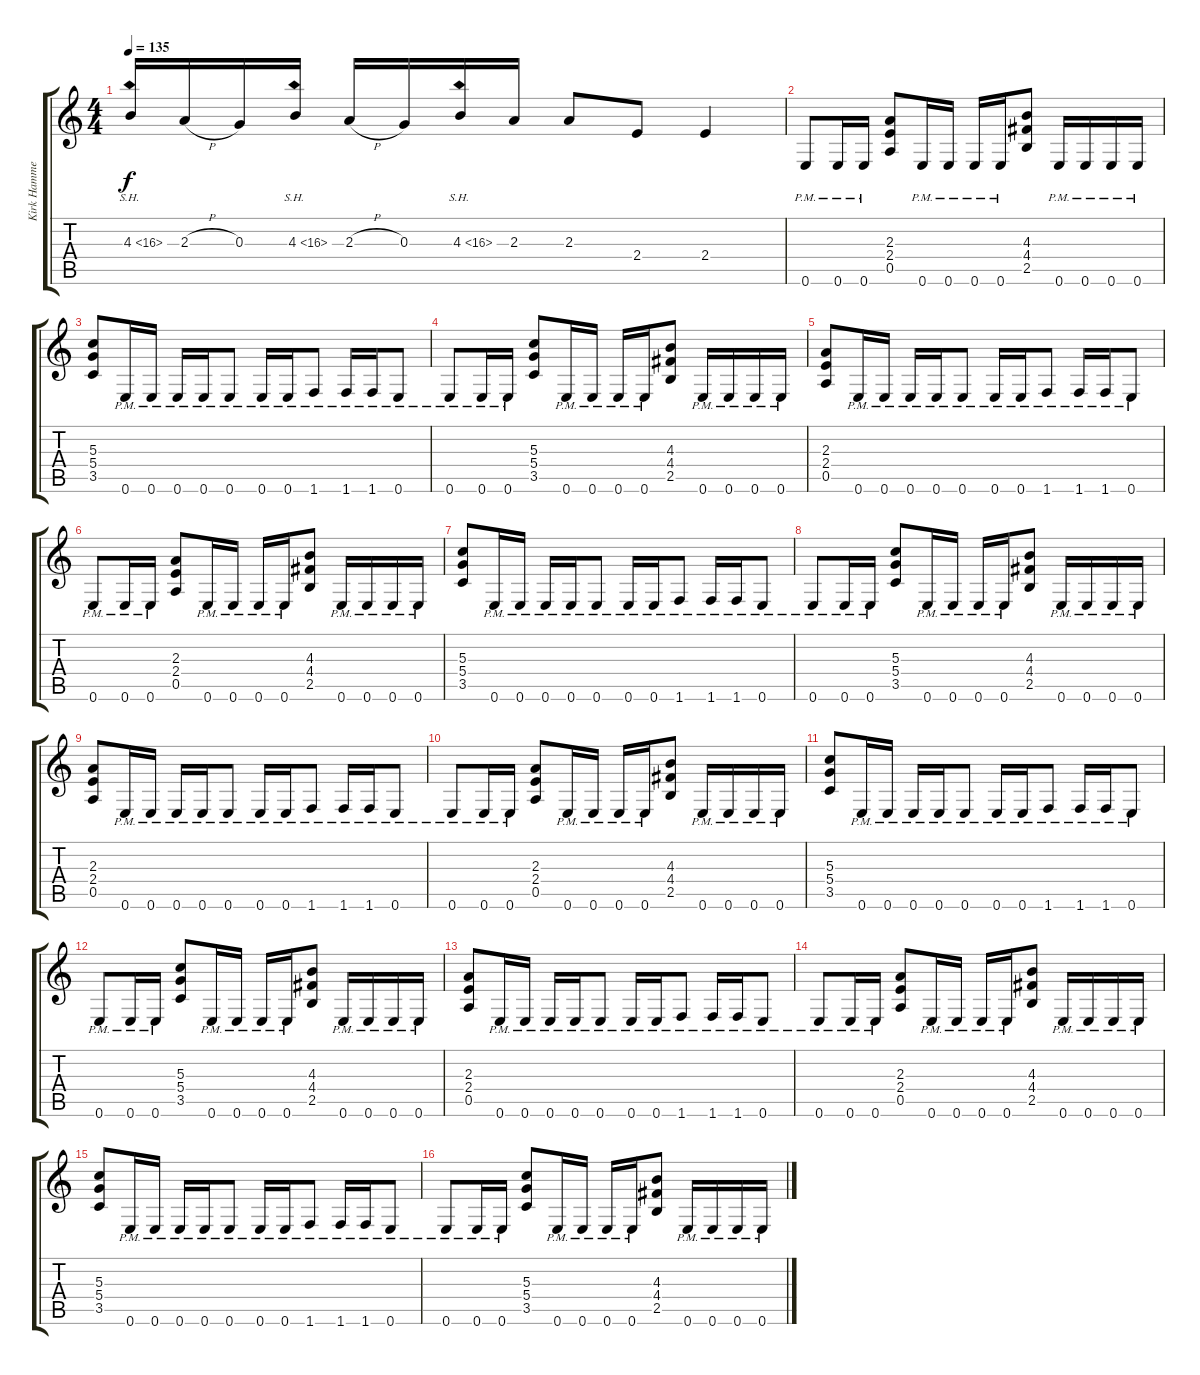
\track ("Kirk Hammet" "Kirk Hamme") {instrument distortionguitar}
\staff {score tabs}
\tuning (E4 B3 G3 D3 A2 E2) {hide}
\ts (4 4)
\tempo 135
\clef g2
\ks c
4.3{sh 12}.16{dy f} 2.3{h}.16 0.3.16 4.3{sh 12}.16 2.3{h}.16 0.3.16 4.3{sh 12}.16 2.3.16 2.3.8 2.4.8 2.4.4 |
0.6{pm}.8{volume 16 instrument distortionguitar} 0.6{pm}.16 0.6{pm}.16 (2.3 2.4 0.5).8 0.6{pm}.16 0.6{pm}.16 0.6{pm}.16 0.6{pm}.16 (4.3 4.4 2.5).8 0.6{pm}.16 0.6{pm}.16 0.6{pm}.16 0.6{pm}.16 |
(5.3 5.4 3.5).8 0.6{pm}.16 0.6{pm}.16 0.6{pm}.16 0.6{pm}.16 0.6{pm}.8 0.6{pm}.16 0.6{pm}.16 1.6{pm}.8 1.6{pm}.16 1.6{pm}.16 0.6{pm}.8 |
0.6{pm}.8 0.6{pm}.16 0.6{pm}.16 (5.3 5.4 3.5).8 0.6{pm}.16 0.6{pm}.16 0.6{pm}.16 0.6{pm}.16 (4.3 4.4 2.5).8 0.6{pm}.16 0.6{pm}.16 0.6{pm}.16 0.6{pm}.16 |
(2.3 2.4 0.5).8 0.6{pm}.16 0.6{pm}.16 0.6{pm}.16 0.6{pm}.16 0.6{pm}.8 0.6{pm}.16 0.6{pm}.16 1.6{pm}.8 1.6{pm}.16 1.6{pm}.16 0.6{pm}.8 |
0.6{pm}.8 0.6{pm}.16 0.6{pm}.16 (2.3 2.4 0.5).8 0.6{pm}.16 0.6{pm}.16 0.6{pm}.16 0.6{pm}.16 (4.3 4.4 2.5).8 0.6{pm}.16 0.6{pm}.16 0.6{pm}.16 0.6{pm}.16 |
(5.3 5.4 3.5).8 0.6{pm}.16 0.6{pm}.16 0.6{pm}.16 0.6{pm}.16 0.6{pm}.8 0.6{pm}.16 0.6{pm}.16 1.6{pm}.8 1.6{pm}.16 1.6{pm}.16 0.6{pm}.8 |
0.6{pm}.8 0.6{pm}.16 0.6{pm}.16 (5.3 5.4 3.5).8 0.6{pm}.16 0.6{pm}.16 0.6{pm}.16 0.6{pm}.16 (4.3 4.4 2.5).8 0.6{pm}.16 0.6{pm}.16 0.6{pm}.16 0.6{pm}.16 |
(2.3 2.4 0.5).8 0.6{pm}.16 0.6{pm}.16 0.6{pm}.16 0.6{pm}.16 0.6{pm}.8 0.6{pm}.16 0.6{pm}.16 1.6{pm}.8 1.6{pm}.16 1.6{pm}.16 0.6{pm}.8 |
0.6{pm}.8 0.6{pm}.16 0.6{pm}.16 (2.3 2.4 0.5).8 0.6{pm}.16 0.6{pm}.16 0.6{pm}.16 0.6{pm}.16 (4.3 4.4 2.5).8 0.6{pm}.16 0.6{pm}.16 0.6{pm}.16 0.6{pm}.16 |
(5.3 5.4 3.5).8 0.6{pm}.16 0.6{pm}.16 0.6{pm}.16 0.6{pm}.16 0.6{pm}.8 0.6{pm}.16 0.6{pm}.16 1.6{pm}.8 1.6{pm}.16 1.6{pm}.16 0.6{pm}.8 |
0.6{pm}.8 0.6{pm}.16 0.6{pm}.16 (5.3 5.4 3.5).8 0.6{pm}.16 0.6{pm}.16 0.6{pm}.16 0.6{pm}.16 (4.3 4.4 2.5).8 0.6{pm}.16 0.6{pm}.16 0.6{pm}.16 0.6{pm}.16 |
(2.3 2.4 0.5).8 0.6{pm}.16 0.6{pm}.16 0.6{pm}.16 0.6{pm}.16 0.6{pm}.8 0.6{pm}.16 0.6{pm}.16 1.6{pm}.8 1.6{pm}.16 1.6{pm}.16 0.6{pm}.8 |
0.6{pm}.8{volume 16 instrument distortionguitar} 0.6{pm}.16 0.6{pm}.16 (2.3 2.4 0.5).8 0.6{pm}.16 0.6{pm}.16 0.6{pm}.16 0.6{pm}.16 (4.3 4.4 2.5).8 0.6{pm}.16 0.6{pm}.16 0.6{pm}.16 0.6{pm}.16 |
(5.3 5.4 3.5).8 0.6{pm}.16 0.6{pm}.16 0.6{pm}.16 0.6{pm}.16 0.6{pm}.8 0.6{pm}.16 0.6{pm}.16 1.6{pm}.8 1.6{pm}.16 1.6{pm}.16 0.6{pm}.8 |
0.6{pm}.8 0.6{pm}.16 0.6{pm}.16 (5.3 5.4 3.5).8 0.6{pm}.16 0.6{pm}.16 0.6{pm}.16 0.6{pm}.16 (4.3 4.4 2.5).8 0.6{pm}.16 0.6{pm}.16 0.6{pm}.16 0.6{pm}.16
